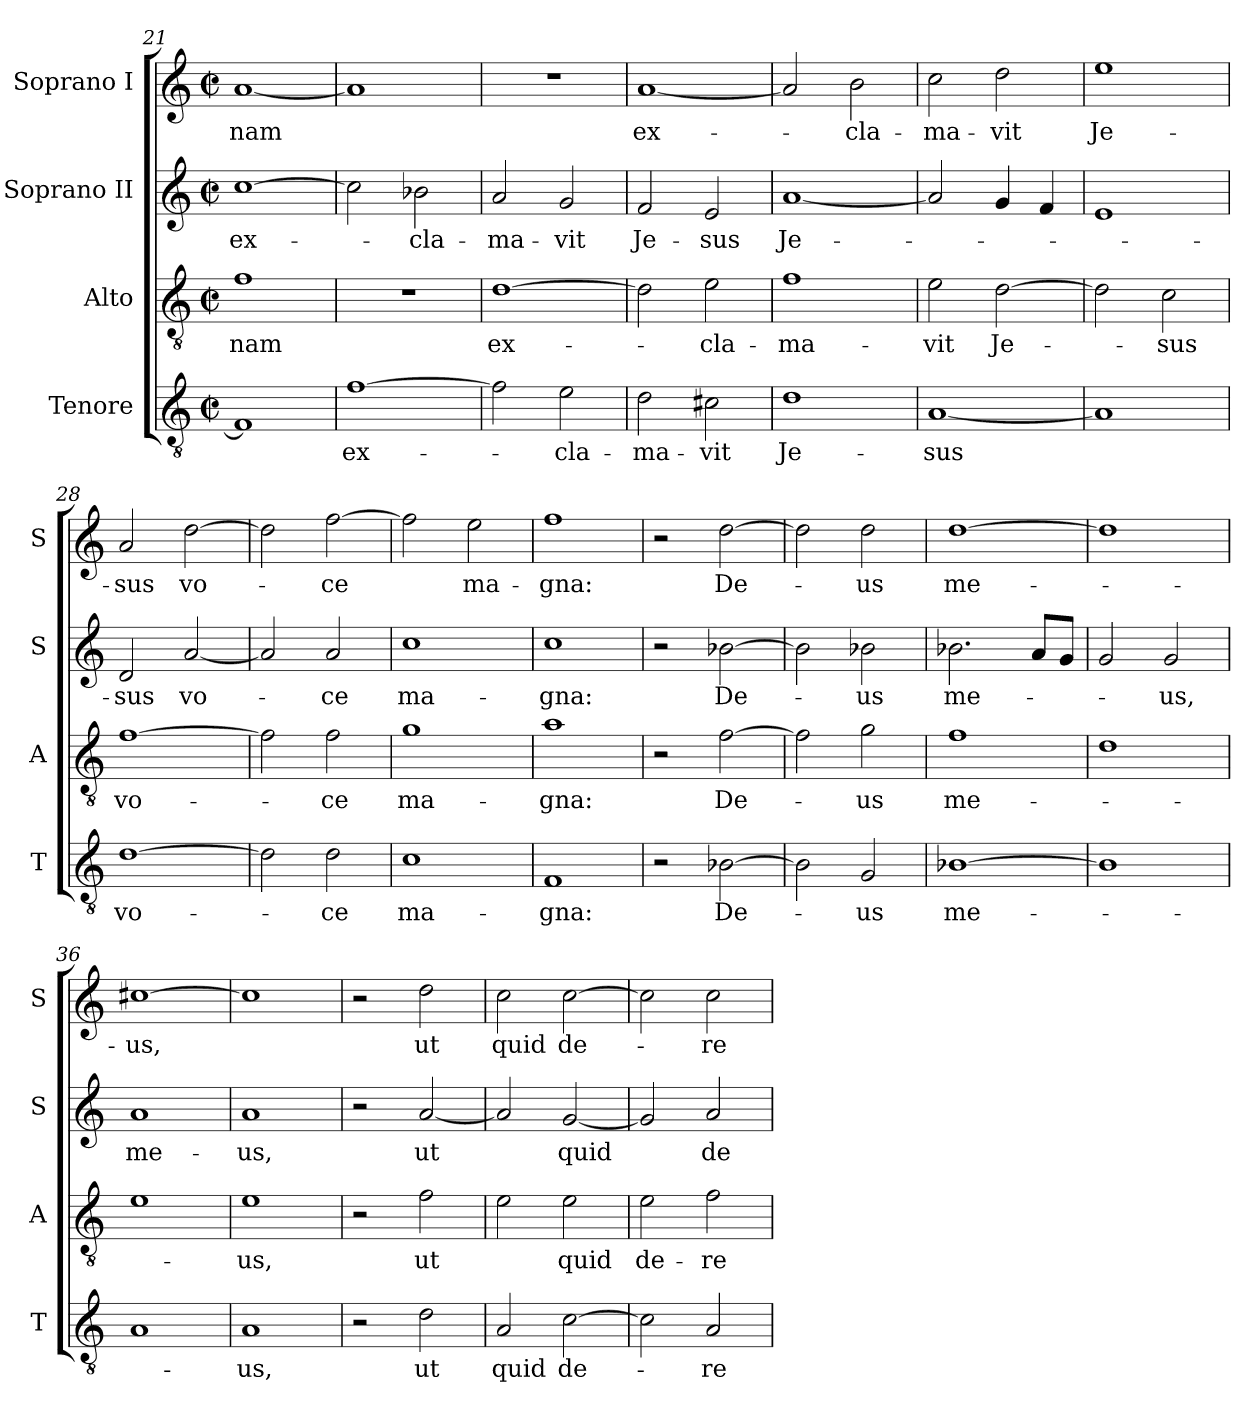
**kern	**text	**kern	**text	**kern	**text	**kern	**text
*part4	*part4	*part3	*part3	*part2	*part2	*part1	*part1
*staff4	*staff4	*staff3	*staff3	*staff2	*staff2	*staff1	*staff1
*I"Tenore	*	*I"Alto	*	*I"Soprano II	*	*I"Soprano I	*
*I'T	*	*I'A	*	*I'S	*	*I'S	*
*clefGv2	*	*clefGv2	*	*clefG2	*	*clefG2	*
*k[]	*	*k[]	*	*k[]	*	*k[]	*
*M2/2	*	*M2/2	*	*M2/2	*	*M2/2	*
*met(c|)	*	*met(c|)	*	*met(c|)	*	*met(c|)	*
=21	=21	=21	=21	=21	=21	=21	=21
1F]	.	1f	-nam	[1cc	ex-	[1a	-nam
=22	=22	=22	=22	=22	=22	=22	=22
[1f	ex-	1r	.	2cc\]	.	1a]	.
.	.	.	.	2b-X\	-cla-	.	.
=23	=23	=23	=23	=23	=23	=23	=23
2f\]	.	[1d	ex-	2a/	-ma-	1r	.
2e\	-cla-	.	.	2g/	-vit	.	.
=24	=24	=24	=24	=24	=24	=24	=24
2d\	-ma-	2d\]	.	2f/	Je-	[1a	ex-
2c#X\	-vit	2e\	-cla-	2e/	-sus	.	.
=25	=25	=25	=25	=25	=25	=25	=25
1d	Je-	1f	-ma-	[1a	Je-	2a/]	.
.	.	.	.	.	.	2b\	-cla-
=26	=26	=26	=26	=26	=26	=26	=26
[1A	-sus	2e\	-vit	2a/]	.	2cc\	-ma-
.	.	[2d\	Je-	4g/	.	2dd\	-vit
.	.	.	.	4f/	.	.	.
=27	=27	=27	=27	=27	=27	=27	=27
1A]	.	2d\]	.	1e	.	1ee	Je-
.	.	2c\	-sus	.	.	.	.
=28	=28	=28	=28	=28	=28	=28	=28
[1d	vo-	[1f	vo-	2d/	-sus	2a/	-sus
.	.	.	.	[2a/	vo-	[2dd\	vo-
=29	=29	=29	=29	=29	=29	=29	=29
2d\]	.	2f\]	.	2a/]	.	2dd\]	.
2d\	-ce	2f\	-ce	2a/	-ce	[2ff\	-ce
=30	=30	=30	=30	=30	=30	=30	=30
1c	ma-	1g	ma-	1cc	ma-	2ff\]	.
.	.	.	.	.	.	2ee\	ma-
=31	=31	=31	=31	=31	=31	=31	=31
1F	-gna:	1a	-gna:	1cc	-gna:	1ff	-gna:
=32	=32	=32	=32	=32	=32	=32	=32
2r	.	2r	.	2r	.	2r	.
[2B-X\	De-	[2f\	De-	[2b-X\	De-	[2dd\	De-
=33	=33	=33	=33	=33	=33	=33	=33
2B-\]	.	2f\]	.	2b-\]	.	2dd\]	.
2G/	-us	2g\	-us	2b-X\	-us	2dd\	-us
=34	=34	=34	=34	=34	=34	=34	=34
[1B-X	me-	1f	me-	2.b-X\	me-	[1dd	me-
.	.	.	.	8a/L	.	.	.
.	.	.	.	8g/J	.	.	.
=35	=35	=35	=35	=35	=35	=35	=35
1B-]	.	1d	.	2g/	.	1dd]	.
.	.	.	.	2g/	-us,	.	.
=36	=36	=36	=36	=36	=36	=36	=36
1A	.	1e	.	1a	me-	[1cc#X	-us,
=37	=37	=37	=37	=37	=37	=37	=37
1A	-us,	1e	-us,	1a	-us,	1cc#]	.
=38	=38	=38	=38	=38	=38	=38	=38
2r	.	2r	.	2r	.	2r	.
2d\	ut	2f\	ut	[2a/	ut	2dd\	ut
=39	=39	=39	=39	=39	=39	=39	=39
2A/	quid	2e\	.	2a/]	.	2cc\	quid
[2c\	de-	2e\	quid	[2g/	quid	[2cc\	de-
=40	=40	=40	=40	=40	=40	=40	=40
2c\]	.	2e\	de-	2g/]	.	2cc\]	.
2A/	-re-	2f\	-re-	2a/	de-	2cc\	-re-
=	=	=	=	=	=	=	=
*-	*-	*-	*-	*-	*-	*-	*-
